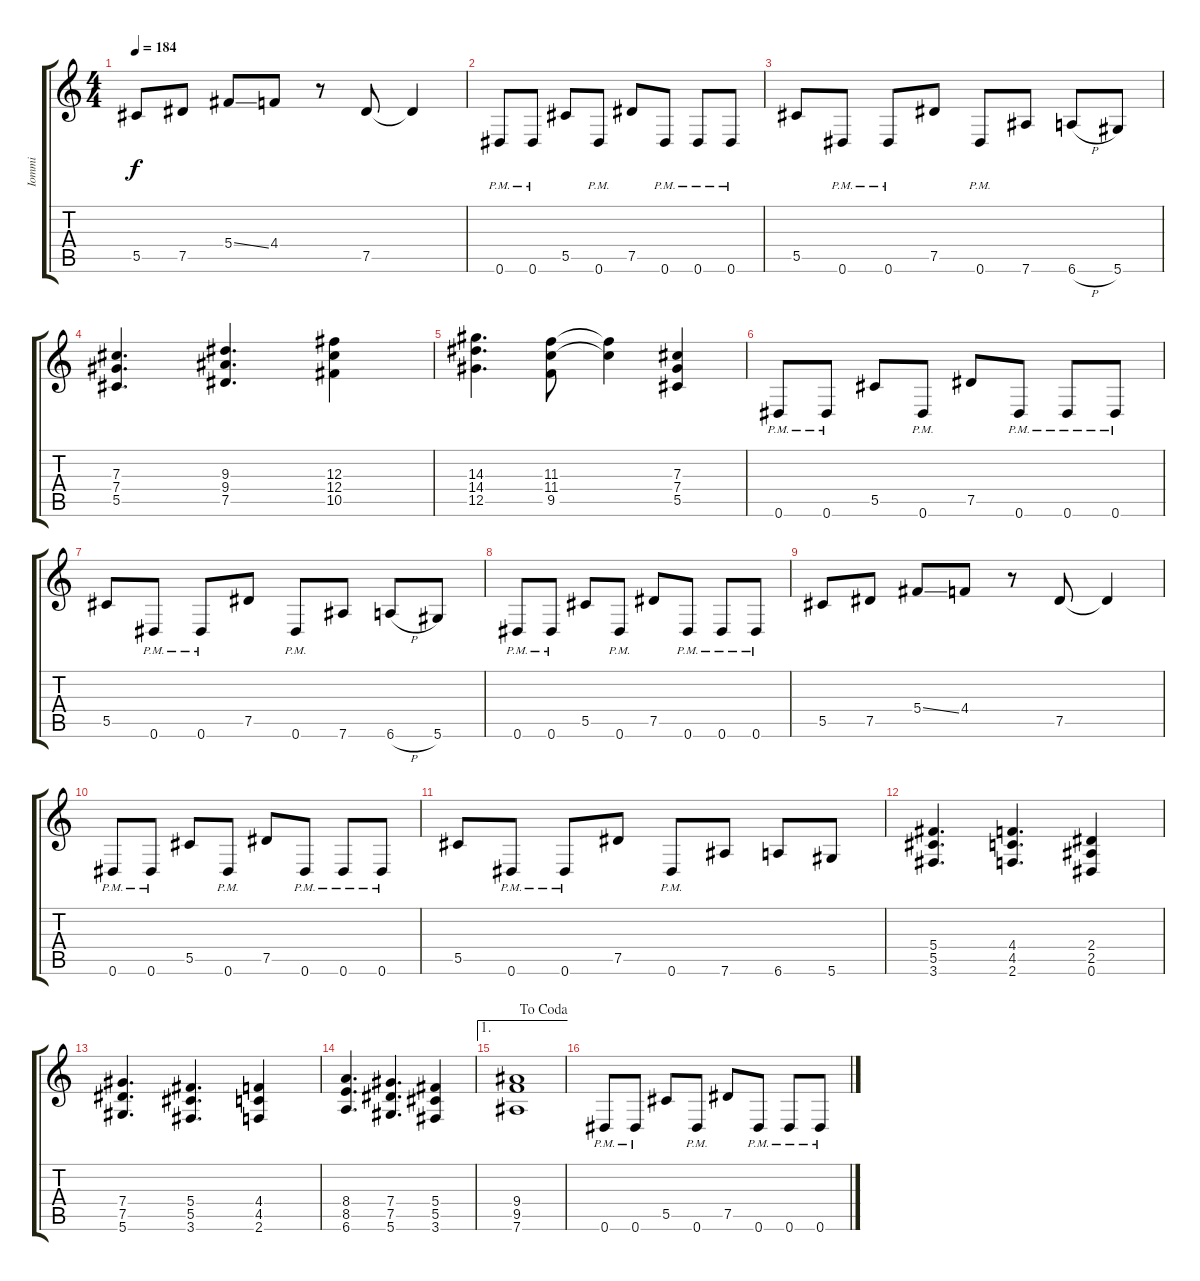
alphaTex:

\track ("Iommi" "Iommi") {instrument distortionguitar}
\staff {score tabs}
\tuning (Eb4 Bb3 Gb3 Db3 Ab2 Eb2) {hide}
\ts (4 4)
\tempo 184
\clef g2
\ks c
5.5.8{dy f} 7.5.8 5.4{ss}.8 4.4.8 r.8 7.5.8 7.5{t}.4 |
0.6{pm}.8 0.6{pm}.8 5.5.8 0.6{pm}.8 7.5.8 0.6{pm}.8 0.6{pm}.8 0.6{pm}.8 |
5.5.8 0.6{pm}.8 0.6{pm}.8 7.5.8 0.6{pm}.8 7.6.8 6.6{h}.8 5.6.8 |
(7.3 7.4 5.5).4{d} (9.3 9.4 7.5).4{d} (12.3 12.4 10.5).4 |
(14.3 14.4 12.5).4{d} (11.3 11.4 9.5).8 (11.3{t} 11.4{t}).4 (7.3 7.4 5.5).4 |
0.6{pm}.8 0.6{pm}.8 5.5.8 0.6{pm}.8 7.5.8 0.6{pm}.8 0.6{pm}.8 0.6{pm}.8 |
5.5.8 0.6{pm}.8 0.6{pm}.8 7.5.8 0.6{pm}.8 7.6.8 6.6{h}.8 5.6.8 |
0.6{pm}.8 0.6{pm}.8 5.5.8 0.6{pm}.8 7.5.8 0.6{pm}.8 0.6{pm}.8 0.6{pm}.8 |
5.5.8 7.5.8 5.4{ss}.8 4.4.8 r.8 7.5.8 7.5{t}.4 |
0.6{pm}.8 0.6{pm}.8 5.5.8 0.6{pm}.8 7.5.8 0.6{pm}.8 0.6{pm}.8 0.6{pm}.8 |
5.5.8 0.6{pm}.8 0.6{pm}.8 7.5.8 0.6{pm}.8 7.6.8 6.6.8 5.6.8 |
(5.4 5.5 3.6).4{d} (4.4 4.5 2.6).4{d} (2.4 2.5 0.6).4 |
(7.4 7.5 5.6).4{d} (5.4 5.5 3.6).4{d} (4.4 4.5 2.6).4 |
(8.4 8.5 6.6).4{d} (7.4 7.5 5.6).4{d} (5.4 5.5 3.6).4 |
\ae 1
\jump dacoda
(9.4 9.5 7.6).1 |
0.6{pm}.8 0.6{pm}.8 5.5.8 0.6{pm}.8 7.5.8 0.6{pm}.8 0.6{pm}.8 0.6{pm}.8
